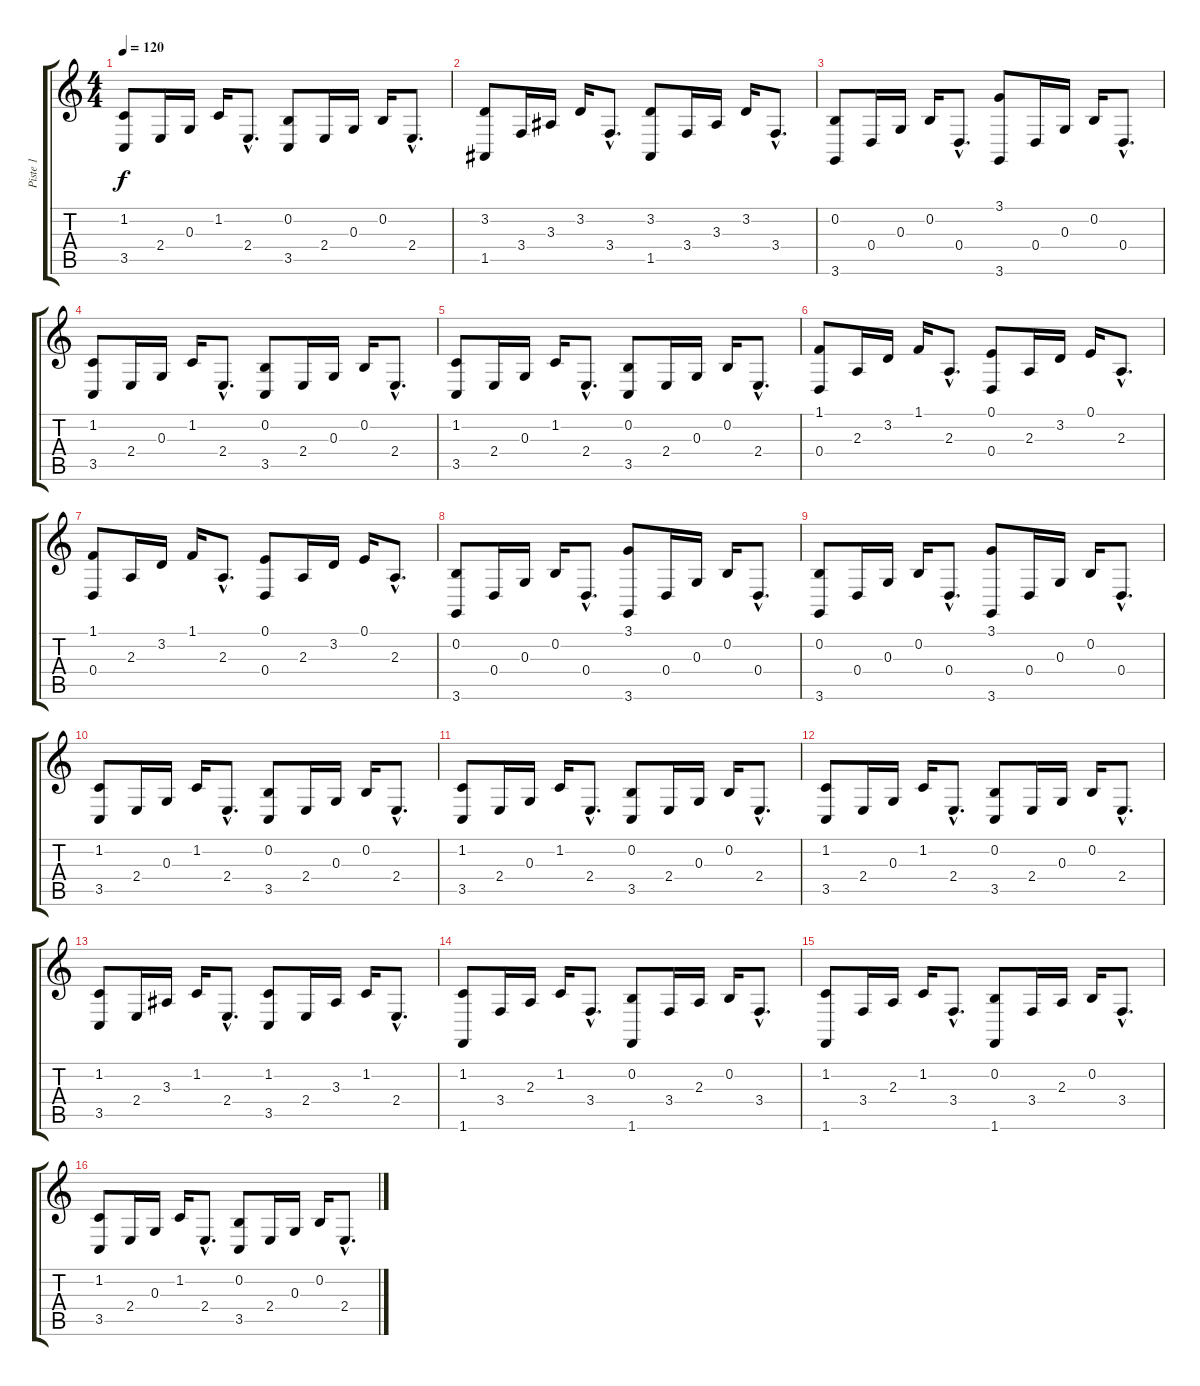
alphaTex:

\track ("Piste 1" "Piste 1") {instrument pad8sweep}
\staff {score tabs}
\tuning (E4 B3 G3 D3 A2 E2) {hide}
\ts (4 4)
\tempo 120
\clef g2
\ks c
(1.2 3.5).8{dy f} 2.4.16 0.3.16 1.2.16 2.4{hac}.8{d} (0.2 3.5).8 2.4.16 0.3.16 0.2.16 2.4{hac}.8{d} |
(3.2 1.5).8 3.4.16 3.3.16 3.2.16 3.4{hac}.8{d} (3.2 1.5).8 3.4.16 3.3.16 3.2.16 3.4{hac}.8{d} |
(0.2 3.6).8 0.4.16 0.3.16 0.2.16 0.4{hac}.8{d} (3.1 3.6).8 0.4.16 0.3.16 0.2.16 0.4{hac}.8{d} |
(1.2 3.5).8 2.4.16 0.3.16 1.2.16 2.4{hac}.8{d} (0.2 3.5).8 2.4.16 0.3.16 0.2.16 2.4{hac}.8{d} |
(1.2 3.5).8 2.4.16 0.3.16 1.2.16 2.4{hac}.8{d} (0.2 3.5).8 2.4.16 0.3.16 0.2.16 2.4{hac}.8{d} |
(1.1 0.4).8 2.3.16 3.2.16 1.1.16 2.3{hac}.8{d} (0.1 0.4).8 2.3.16 3.2.16 0.1.16 2.3{hac}.8{d} |
(1.1 0.4).8 2.3.16 3.2.16 1.1.16 2.3{hac}.8{d} (0.1 0.4).8 2.3.16 3.2.16 0.1.16 2.3{hac}.8{d} |
(0.2 3.6).8 0.4.16 0.3.16 0.2.16 0.4{hac}.8{d} (3.1 3.6).8 0.4.16 0.3.16 0.2.16 0.4{hac}.8{d} |
(0.2 3.6).8 0.4.16 0.3.16 0.2.16 0.4{hac}.8{d} (3.1 3.6).8 0.4.16 0.3.16 0.2.16 0.4{hac}.8{d} |
(1.2 3.5).8 2.4.16 0.3.16 1.2.16 2.4{hac}.8{d} (0.2 3.5).8 2.4.16 0.3.16 0.2.16 2.4{hac}.8{d} |
(1.2 3.5).8 2.4.16 0.3.16 1.2.16 2.4{hac}.8{d} (0.2 3.5).8 2.4.16 0.3.16 0.2.16 2.4{hac}.8{d} |
(1.2 3.5).8 2.4.16 0.3.16 1.2.16 2.4{hac}.8{d} (0.2 3.5).8 2.4.16 0.3.16 0.2.16 2.4{hac}.8{d} |
(1.2 3.5).8 2.4.16 3.3.16 1.2.16 2.4{hac}.8{d} (1.2 3.5).8 2.4.16 3.3.16 1.2.16 2.4{hac}.8{d} |
(1.2 1.6).8 3.4.16 2.3.16 1.2.16 3.4{hac}.8{d} (0.2 1.6).8 3.4.16 2.3.16 0.2.16 3.4{hac}.8{d} |
(1.2 1.6).8 3.4.16 2.3.16 1.2.16 3.4{hac}.8{d} (0.2 1.6).8 3.4.16 2.3.16 0.2.16 3.4{hac}.8{d} |
(1.2 3.5).8 2.4.16 0.3.16 1.2.16 2.4{hac}.8{d} (0.2 3.5).8 2.4.16 0.3.16 0.2.16 2.4{hac}.8{d}
